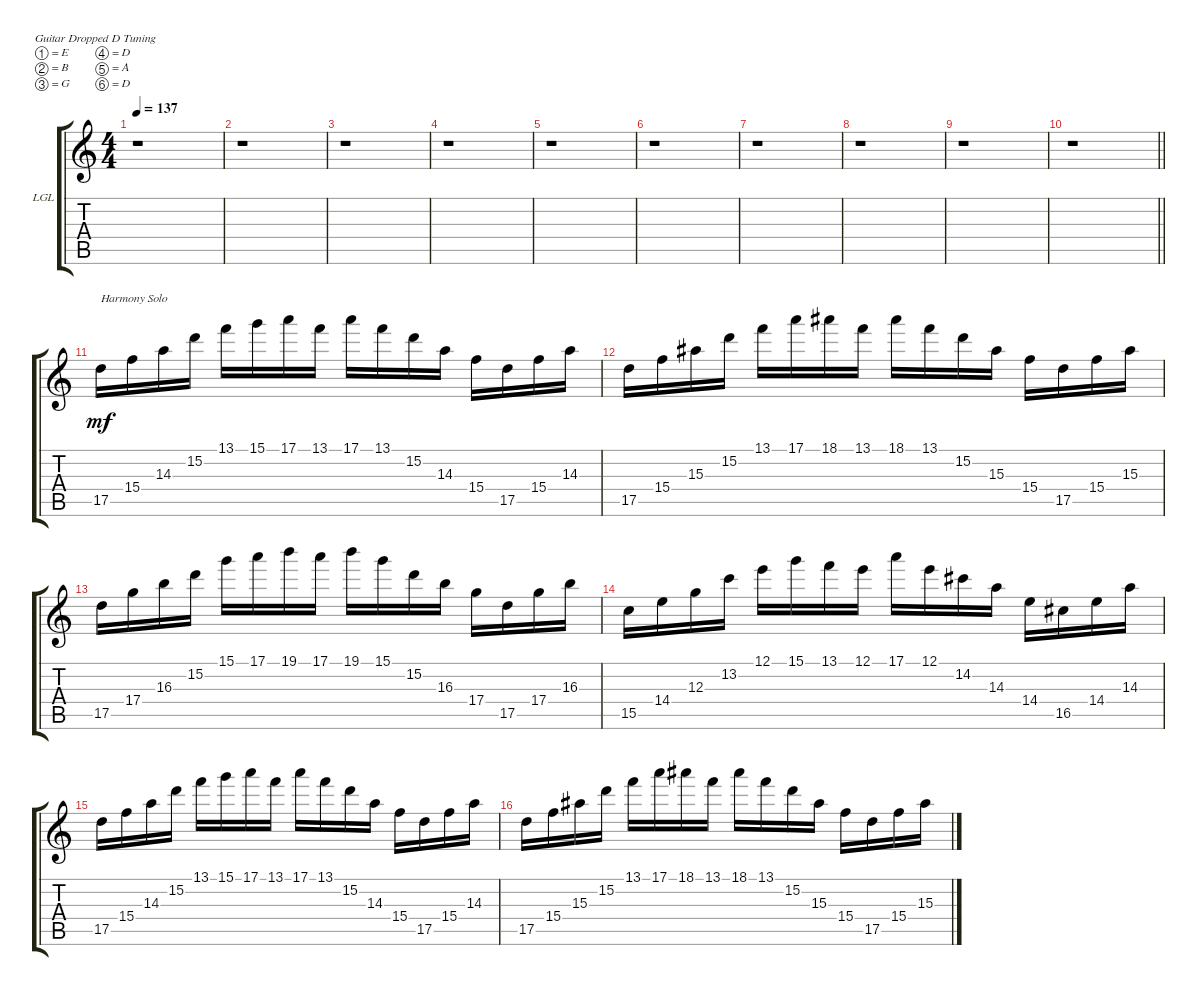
\defaultSystemsLayout 4
\bracketExtendMode groupsimilarinstruments
\firstSystemTrackNameOrientation horizontal
\otherSystemsTrackNameOrientation horizontal
\track ("Lead Guitar(Left)" "LGL") {instrument distortionguitar}
\staff {score tabs}
\tuning (E4 B3 G3 D3 A2 D2)
\ts (4 4)
\tempo 137
\clef g2
\scale
0.333333
\ks c
r.1{dy f} |
\scale
0.333333 r.1 |
\scale
0.333333 r.1 |
\scale
0.333333 r.1 |
\scale
0.333333 r.1 |
\scale
0.333333 r.1 |
\scale
0.333333 r.1 |
\scale
0.333333 r.1 |
\scale
0.333333 r.1 |
\scale
0.333333
\barLineRight lightlight
r.1 |
\scale
0.333333 17.5.16{txt "Harmony Solo" dy mf} 15.4.16 14.3.16 15.2.16 13.1.16 15.1.16 17.1.16 13.1.16 17.1.16 13.1.16 15.2.16 14.3.16 15.4.16 17.5.16 15.4.16 14.3.16 |
\scale
0.333333 17.5.16 15.4.16 15.3.16 15.2.16 13.1.16 17.1.16 18.1.16 13.1.16 18.1.16 13.1.16 15.2.16 15.3.16 15.4.16 17.5.16 15.4.16 15.3.16 |
\scale
0.333333 17.5.16 17.4.16 16.3.16 15.2.16 15.1.16 17.1.16 19.1.16 17.1.16 19.1.16 15.1.16 15.2.16 16.3.16 17.4.16 17.5.16 17.4.16 16.3.16 |
\scale
0.333333 15.5.16 14.4.16 12.3.16 13.2.16 12.1.16 15.1.16 13.1.16 12.1.16 17.1.16 12.1.16 14.2.16 14.3.16 14.4.16 16.5.16 14.4.16 14.3.16 |
\scale
0.333333 17.5.16 15.4.16 14.3.16 15.2.16 13.1.16 15.1.16 17.1.16 13.1.16 17.1.16 13.1.16 15.2.16 14.3.16 15.4.16 17.5.16 15.4.16 14.3.16 |
\scale
0.333333 17.5.16 15.4.16 15.3.16 15.2.16 13.1.16 17.1.16 18.1.16 13.1.16 18.1.16 13.1.16 15.2.16 15.3.16 15.4.16 17.5.16 15.4.16 15.3.16
